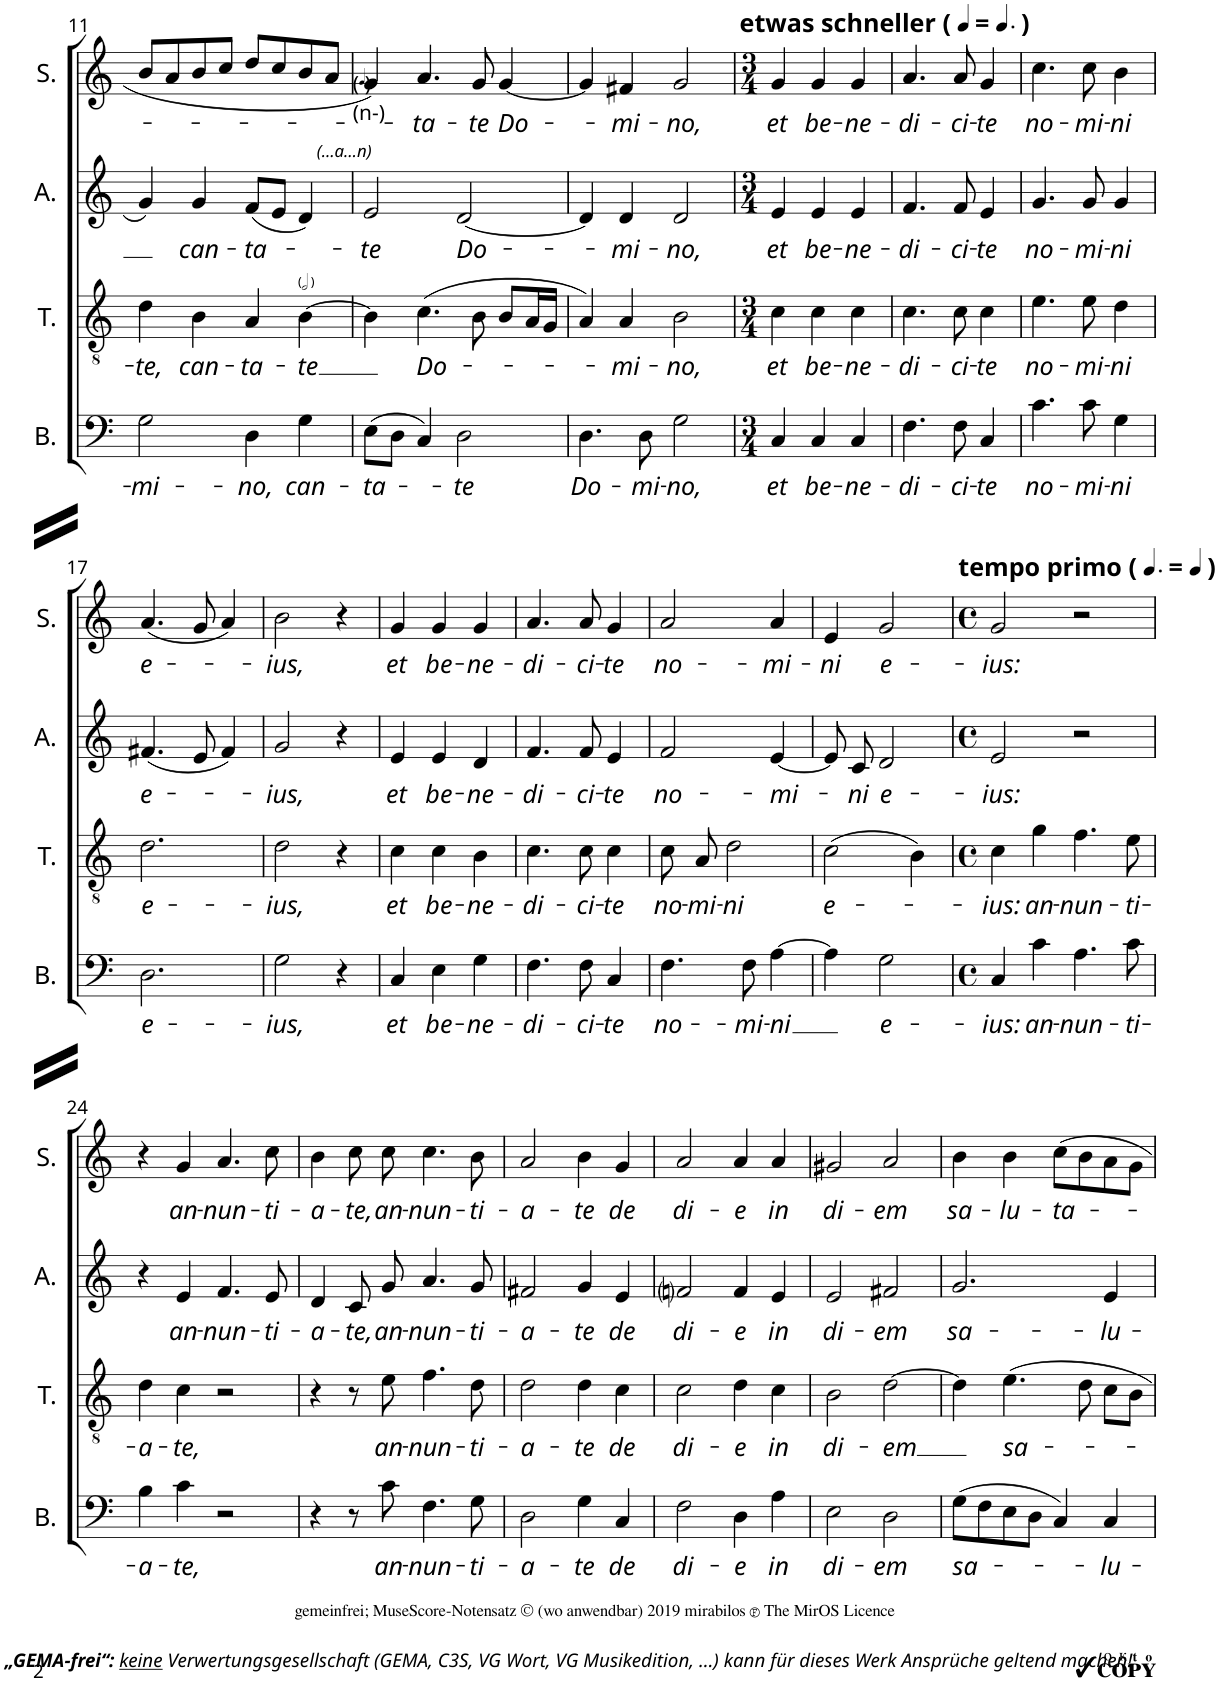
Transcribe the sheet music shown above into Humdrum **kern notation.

**kern	**text	**kern	**text	**kern	**text	**kern	**text
*part4	*part4	*part3	*part3	*part2	*part2	*part1	*part1
*staff4	*staff4	*staff3	*staff3	*staff2	*staff2	*staff1	*staff1
*I"Baß	*	*I"Tenor	*	*I"Alt	*	*I"Sopran	*
*I'B.	*	*I'T.	*	*I'A.	*	*I'S.	*
!!LO:PB:g=z
*clefF4	*	*clefGv2	*	*clefG2	*	*clefG2	*
*k[]	*	*k[]	*	*k[]	*	*k[]	*
*M4/4	*	*M4/4	*	*M4/4	*	*M4/4	*
*met(c)	*	*met(c)	*	*met(c)	*	*met(c)	*
=11	=11	=11	=11	=11	=11	=11	=11
!	!LO:LY:b	!	!LO:LY:b	!	!	!	!
2G\	-mi-	4d\	-te,	4g/	.	8b/L	.
.	.	.	.	.	.	8a/	.
!	!	!	!LO:LY:b	!	!LO:LY:b	!	!
.	.	4B\	can-	4g/	can-	8b/	.
.	.	.	.	.	.	8cc/J	.
!	!LO:LY:b	!	!LO:LY:b	!	!LO:LY:b	!	!
4D\	-no,	4A/	-ta-	(8f/L	-ta-	8dd/L	.
.	.	.	.	8e/J	.	8cc/	.
!	!	!LO:TX:a:t=(	!	!	!	!	!
!	!	!LO:TX:a:t=)	!	!	!	!	!
!	!LO:LY:b	!	!LO:LY:b	!	!	!	!
4G\	can-	[4B\	-te	4d/)	.	8b/	.
!	!	!	!	!	!	!LO:TX:a:t=(	!
!	!	!	!	!	!	!LO:TX:a:t=)	!
!	!	!	!	!	!	!LO:TX:a:t=(n-)	!
.	.	.	.	.	.	8a/J	.
=12	=12	=12	=12	=12	=12	=12	=12
!	!	!	!	!	!	!LO:TX:b:i:t=(…a…n)	!
!	!LO:LY:b	!	!	!	!LO:LY:b	!	!
(8E\L	-ta-	4B\]	.	2e/	-te	4g/	.
8D\J	.	.	.	.	.	.	.
!	!	!	!LO:LY:b	!	!	!	!LO:LY:b
4C/)	.	(4.c\	Do-	.	.	4.a/	-ta-
!	!LO:LY:b	!	!	!	!LO:LY:b	!	!
2D\	-te	.	.	[2d/	Do-	.	.
!	!	!	!	!	!	!	!LO:LY:b
.	.	8B\	.	.	.	8g/	-te
!	!	!	!	!	!	!	!LO:LY:b
.	.	8B/L	.	.	.	[4g/	Do-
.	.	16A/L	.	.	.	.	.
.	.	16G/JJ	.	.	.	.	.
=13	=13	=13	=13	=13	=13	=13	=13
!	!LO:LY:b	!	!	!	!	!	!
4.D\	Do-	4A/)	.	4d/]	.	4g/]	.
!	!	!	!LO:LY:b	!	!LO:LY:b	!	!LO:LY:b
.	.	4A/	-mi-	4d/	-mi-	4f#X/	-mi-
!	!LO:LY:b	!	!	!	!	!	!
8D\	-mi-	.	.	.	.	.	.
!	!LO:LY:b	!	!LO:LY:b	!	!LO:LY:b	!	!LO:LY:b
2G\	-no,	2B\	-no,	2d/	-no,	2g/	-no,
=14	=14	=14	=14	=14	=14	=14	=14
*M3/4	*	*M3/4	*	*M3/4	*	*M3/4	*
!	!	!	!	!	!	!LO:TX:a:B:t=etwas schneller (	!
!	!	!	!	!	!	!LO:TX:a:B:t=)	!
!	!LO:LY:b	!	!LO:LY:b	!	!LO:LY:b	!	!LO:LY:b
4C/	et	4c\	et	4e/	et	4g/	et
!	!LO:LY:b	!	!LO:LY:b	!	!LO:LY:b	!	!LO:LY:b
4C/	be-	4c\	be-	4e/	be-	4g/	be-
!	!LO:LY:b	!	!LO:LY:b	!	!LO:LY:b	!	!LO:LY:b
4C/	-ne-	4c\	-ne-	4e/	-ne-	4g/	-ne-
=15	=15	=15	=15	=15	=15	=15	=15
!	!LO:LY:b	!	!LO:LY:b	!	!LO:LY:b	!	!LO:LY:b
4.F\	-di-	4.c\	-di-	4.f/	-di-	4.a/	-di-
!	!LO:LY:b	!	!LO:LY:b	!	!LO:LY:b	!	!LO:LY:b
8F\	-ci-	8c\	-ci-	8f/	-ci-	8a/	-ci-
!	!LO:LY:b	!	!LO:LY:b	!	!LO:LY:b	!	!LO:LY:b
4C/	-te	4c\	-te	4e/	-te	4g/	-te
=16	=16	=16	=16	=16	=16	=16	=16
!	!LO:LY:b	!	!LO:LY:b	!	!LO:LY:b	!	!LO:LY:b
4.c\	no-	4.e\	no-	4.g/	no-	4.cc\	no-
!	!LO:LY:b	!	!LO:LY:b	!	!LO:LY:b	!	!LO:LY:b
8c\	-mi-	8e\	-mi-	8g/	-mi-	8cc\	-mi-
!	!LO:LY:b	!	!LO:LY:b	!	!LO:LY:b	!	!LO:LY:b
4G\	-ni	4d\	-ni	4g/	-ni	4b\	-ni
!!LO:LB:g=z
=17	=17	=17	=17	=17	=17	=17	=17
!	!LO:LY:b	!	!LO:LY:b	!	!LO:LY:b	!	!LO:LY:b
2.D\	e-	2.d\	e-	(4.f#X/	e-	(4.a/	e-
.	.	.	.	8e/	.	8g/	.
.	.	.	.	4f#/)	.	4a/)	.
=18	=18	=18	=18	=18	=18	=18	=18
!	!LO:LY:b	!	!LO:LY:b	!	!LO:LY:b	!	!LO:LY:b
2G\	-ius,	2d\	-ius,	2g/	-ius,	2b\	-ius,
4r	.	4r	.	4r	.	4r	.
=19	=19	=19	=19	=19	=19	=19	=19
!	!LO:LY:b	!	!LO:LY:b	!	!LO:LY:b	!	!LO:LY:b
4C/	et	4c\	et	4e/	et	4g/	et
!	!LO:LY:b	!	!LO:LY:b	!	!LO:LY:b	!	!LO:LY:b
4E\	be-	4c\	be-	4e/	be-	4g/	be-
!	!LO:LY:b	!	!LO:LY:b	!	!LO:LY:b	!	!LO:LY:b
4G\	-ne-	4B\	-ne-	4d/	-ne-	4g/	-ne-
=20	=20	=20	=20	=20	=20	=20	=20
!	!LO:LY:b	!	!LO:LY:b	!	!LO:LY:b	!	!LO:LY:b
4.F\	-di-	4.c\	-di-	4.f/	-di-	4.a/	-di-
!	!LO:LY:b	!	!LO:LY:b	!	!LO:LY:b	!	!LO:LY:b
8F\	-ci-	8c\	-ci-	8f/	-ci-	8a/	-ci-
!	!LO:LY:b	!	!LO:LY:b	!	!LO:LY:b	!	!LO:LY:b
4C/	-te	4c\	-te	4e/	-te	4g/	-te
=21	=21	=21	=21	=21	=21	=21	=21
!	!LO:LY:b	!	!LO:LY:b	!	!LO:LY:b	!	!LO:LY:b
4.F\	no-	8c\	no-	2f/	no-	2a/	no-
!	!	!	!LO:LY:b	!	!	!	!
.	.	8A/	-mi-	.	.	.	.
!	!	!	!LO:LY:b	!	!	!	!
.	.	2d\	-ni	.	.	.	.
!	!LO:LY:b	!	!	!	!	!	!
8F\	-mi-	.	.	.	.	.	.
!	!LO:LY:b	!	!	!	!LO:LY:b	!	!LO:LY:b
[4A\	-ni	.	.	[4e/	-mi-	4a/	-mi-
=22	=22	=22	=22	=22	=22	=22	=22
!	!	!	!LO:LY:b	!	!	!	!LO:LY:b
4A\]	.	(2c\	e-	8e/]	.	4e/	-ni
!	!	!	!	!	!LO:LY:b	!	!
.	.	.	.	8c/	-ni	.	.
!	!LO:LY:b	!	!	!	!LO:LY:b	!	!LO:LY:b
2G\	e-	.	.	2d/	e-	2g/	e-
.	.	4B\)	.	.	.	.	.
=23	=23	=23	=23	=23	=23	=23	=23
*M4/4	*	*M4/4	*	*M4/4	*	*M4/4	*
*met(c)	*	*met(c)	*	*met(c)	*	*met(c)	*
!	!	!	!	!	!	!LO:TX:a:B:t=tempo primo (	!
!	!	!	!	!	!	!LO:TX:a:B:t=)	!
!	!LO:LY:b	!	!LO:LY:b	!	!LO:LY:b	!	!LO:LY:b
4C/	-ius:	4c\	-ius:	2e/	-ius:	2g/	-ius:
!	!LO:LY:b	!	!LO:LY:b	!	!	!	!
4c\	an-	4g\	an-	.	.	.	.
!	!LO:LY:b	!	!LO:LY:b	!	!	!	!
4.A\	-nun-	4.f\	-nun-	2r	.	2r	.
!	!LO:LY:b	!	!LO:LY:b	!	!	!	!
8c\	-ti-	8e\	-ti-	.	.	.	.
!!LO:LB:g=z
=24	=24	=24	=24	=24	=24	=24	=24
!	!LO:LY:b	!	!LO:LY:b	!	!	!	!
4B\	-a-	4d\	-a-	4r	.	4r	.
!	!LO:LY:b	!	!LO:LY:b	!	!LO:LY:b	!	!LO:LY:b
4c\	-te,	4c\	-te,	4e/	an-	4g/	an-
!	!	!	!	!	!LO:LY:b	!	!LO:LY:b
2r	.	2r	.	4.f/	-nun-	4.a/	-nun-
!	!	!	!	!	!LO:LY:b	!	!LO:LY:b
.	.	.	.	8e/	-ti-	8cc\	-ti-
=25	=25	=25	=25	=25	=25	=25	=25
!	!	!	!	!	!LO:LY:b	!	!LO:LY:b
4r	.	4r	.	4d/	-a-	4b\	-a-
!	!	!	!	!	!LO:LY:b	!	!LO:LY:b
8r	.	8r	.	8c/	-te,	8cc\	-te,
!	!LO:LY:b	!	!LO:LY:b	!	!LO:LY:b	!	!LO:LY:b
8c\	an-	8e\	an-	8g/	an-	8cc\	an-
!	!LO:LY:b	!	!LO:LY:b	!	!LO:LY:b	!	!LO:LY:b
4.F\	-nun-	4.f\	-nun-	4.a/	-nun-	4.cc\	-nun-
!	!LO:LY:b	!	!LO:LY:b	!	!LO:LY:b	!	!LO:LY:b
8G\	-ti-	8d\	-ti-	8g/	-ti-	8b\	-ti-
=26	=26	=26	=26	=26	=26	=26	=26
!	!LO:LY:b	!	!LO:LY:b	!	!LO:LY:b	!	!LO:LY:b
2D\	-a-	2d\	-a-	2f#X/	-a-	2a/	-a-
!	!LO:LY:b	!	!LO:LY:b	!	!LO:LY:b	!	!LO:LY:b
4G\	-te	4d\	-te	4g/	-te	4b\	-te
!	!LO:LY:b	!	!LO:LY:b	!	!LO:LY:b	!	!LO:LY:b
4C/	de	4c\	de	4e/	de	4g/	de
=27	=27	=27	=27	=27	=27	=27	=27
!	!LO:LY:b	!	!LO:LY:b	!	!LO:LY:b	!	!LO:LY:b
2F\	di-	2c\	di-	2fni/	di-	2a/	di-
!	!LO:LY:b	!	!LO:LY:b	!	!LO:LY:b	!	!LO:LY:b
4D\	-e	4d\	-e	4f/	-e	4a/	-e
!	!LO:LY:b	!	!LO:LY:b	!	!LO:LY:b	!	!LO:LY:b
4A\	in	4c\	in	4e/	in	4a/	in
=28	=28	=28	=28	=28	=28	=28	=28
!	!LO:LY:b	!	!LO:LY:b	!	!LO:LY:b	!	!LO:LY:b
2E\	di-	2B\	di-	2e/	di-	2g#X/	di-
!	!LO:LY:b	!	!LO:LY:b	!	!LO:LY:b	!	!LO:LY:b
2D\	-em	[2d\	-em	2f#X/	-em	2a/	-em
=29	=29	=29	=29	=29	=29	=29	=29
!	!LO:LY:b	!	!	!	!LO:LY:b	!	!LO:LY:b
(8G\L	sa-	4d\]	.	2.g/	sa-	4b\	sa-
8F\	.	.	.	.	.	.	.
!	!	!	!LO:LY:b	!	!	!	!LO:LY:b
8E\	.	4.e\	sa-	.	.	4b\	-lu-
8D\J	.	.	.	.	.	.	.
!	!	!	!	!	!	!	!LO:LY:b
4C/)	.	.	.	.	.	8cc\L	-ta-
.	.	8d\	.	.	.	8b\	.
!	!LO:LY:b	!	!	!	!LO:LY:b	!	!
4C/	-lu-	8c\L	.	4e/	-lu-	8a\	.
.	.	8B\J	.	.	.	8g\J	.
=	=	=	=	=	=	=	=
*-	*-	*-	*-	*-	*-	*-	*-
